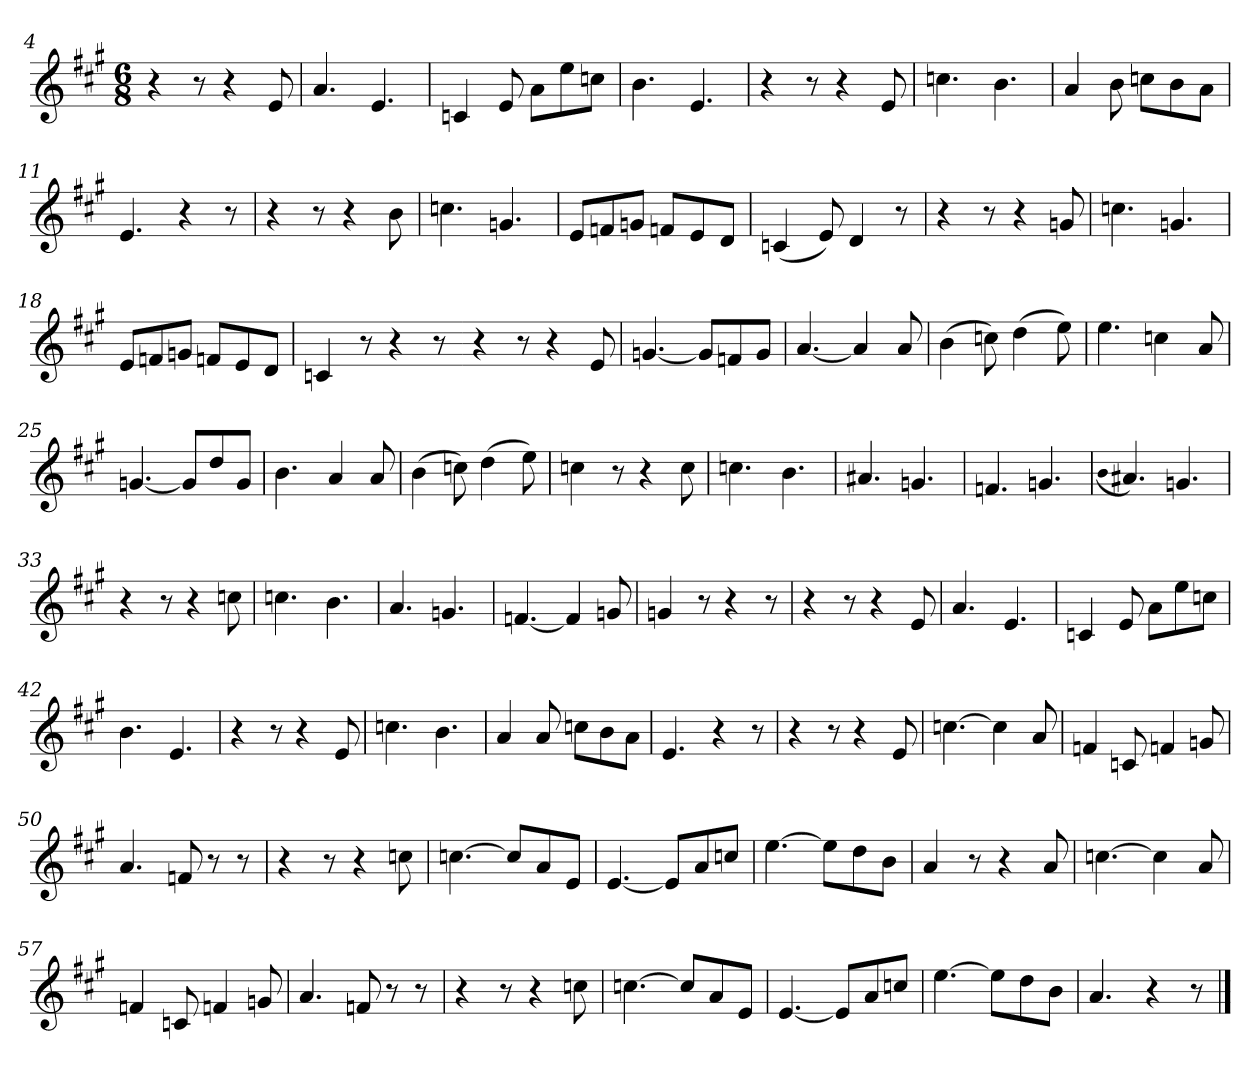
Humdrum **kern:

**kern
*part1
*staff1
*clefG2
*k[f#c#g#]
*M6/8
=4
4r
8r
4r
8e
=5
4.a
4.e
=6
4cn
8e
8a\L
8ee\
8ccn\J
=7
4.b
4.e
=8
4r
8r
4r
8e
=9
4.ccn
4.b
=10
4a
8b
8ccn\L
8b\
8a\J
=11
4.e
4r
8r
=12
4r
8r
4r
8b
=13
4.ccn
4.gn
=14
8e/L
8fn/
8gn/J
8fn/L
8e/
8d/J
=15
(4cn
8e)
4d
8r
=16
4r
8r
4r
8gn
=17
4.ccn
4.gn
=18
8e/L
8fn/
8gn/J
8fn/L
8e/
8d/J
=19
4cn
8r
4r
8r
=2-
4r
8r
4r
8e
=21
[4.gn
8g/L]
8fn/
8g/J
=22
[4.a
4a]
8a
=23
(4b
8ccn)
(4dd
8ee)
=24
4.ee
4ccn
8a
=25
[4.gn
8g/L]
8dd/
8g/J
=26
4.b
4a
8a
=27
(4b
8ccn)
(4dd
8ee)
=28
4ccn
8r
4r
8cc
=29
4.ccn
4.b
=30
4.a#X
4.gn
=31
4.fn
4.gn
=32
(qb
4.a#X)
4.gn
=33
4r
8r
4r
8ccn
=34
4.ccn
4.b
=35
4.a
4.gn
=36
[4.fn
4f]
8gn
=37
4gn
8r
4r
8r
=39
4r
8r
4r
8e
=40
4.a
4.e
=41
4cn
8e
8a\L
8ee\
8ccn\J
=42
4.b
4.e
=43
4r
8r
4r
8e
=44
4.ccn
4.b
=45
4a
8a
8ccn\L
8b\
8a\J
=46
4.e
4r
8r
=47
4r
8r
4r
8e
=48
[4.ccn
4ccn]
8a
=49
4fn
8cn
4fn
8gn
=50
4.a
8fn
8r
8r
=51
4r
8r
4r
8ccn
=52
[4.ccn
8cc/L]
8a/
8e/J
=53
[4.e
8e/L]
8a/
8ccn/J
=54
[4.ee
8ee\L]
8dd\
8b\J
=55
4a
8r
4r
8a
=56
[4.ccn
4ccn]
8a
=57
4fn
8cn
4fn
8gn
=58
4.a
8fn
8r
8r
=59
4r
8r
4r
8ccn
=60
[4.ccn
8cc/L]
8a/
8e/J
=61
[4.e
8e/L]
8a/
8ccn/J
=62
[4.ee
8ee\L]
8dd\
8b\J
=63
4.a
4r
8r
==
*-
